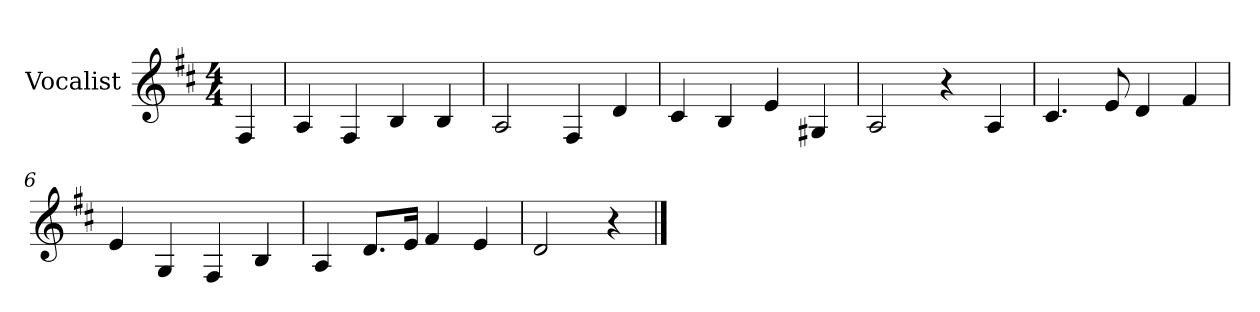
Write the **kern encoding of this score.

**kern
*part1
*staff1
*I"Vocalist
*k[f#c#]
*D:
*M4/4
=
4F#
=1
4A
4F#
4B
4B
=2
2A
4F#
4d
=3
4c#
4B
4e
4G#X
=4
2A
4r
4A
=5
4.c#
8e
4d
4f#
=6
4e
4G
4F#
4B
=7
4A
8.dL
16eJk
4f#
4e
=8
2d
4r
==
*-
